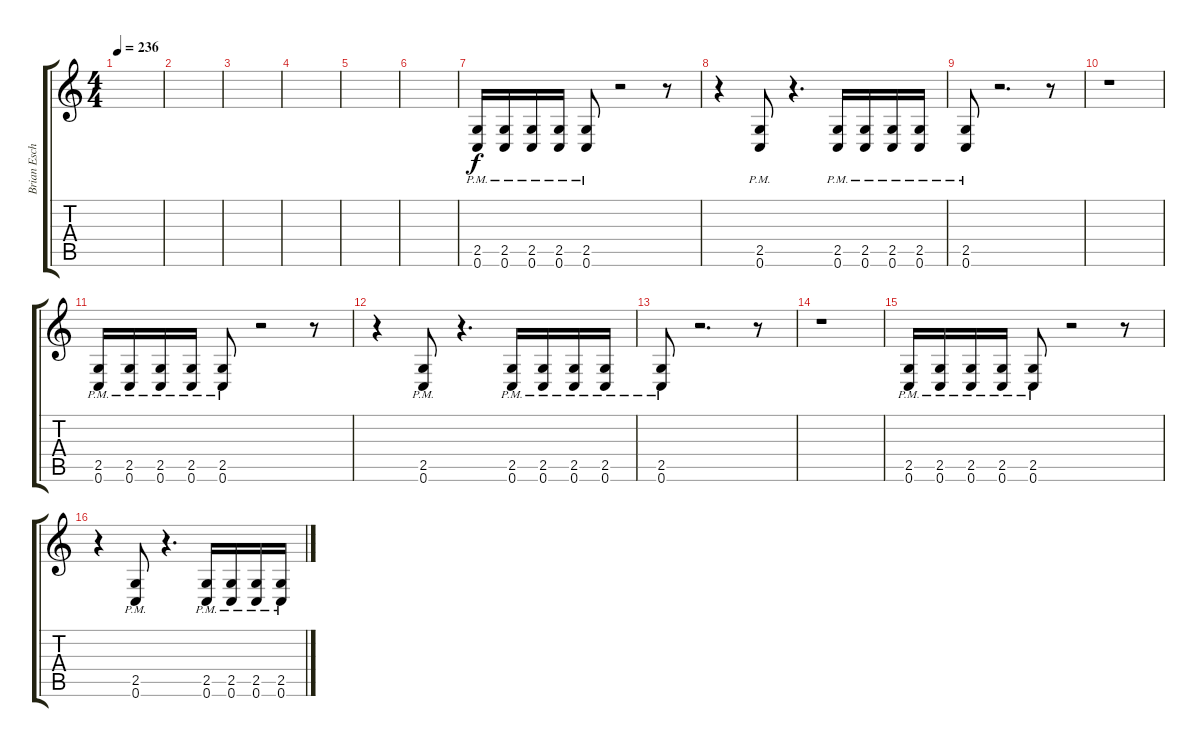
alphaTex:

\track ("Brian Eschbach (Guitar Harmize./Additi.)" "Brian Esch") {instrument distortionguitar}
\staff {score tabs}
\tuning (C4 G3 Eb3 Bb2 F2 C2) {hide}
\ts (4 4)
\tempo 236
\clef g2
\ks c
|
|
|
|
|
|
(2.5{pm} 0.6{pm}).16 (2.5{pm} 0.6{pm}).16 (2.5{pm} 0.6{pm}).16 (2.5{pm} 0.6{pm}).16 (2.5{pm} 0.6{pm}).8 r.2 r.8 |
r.4 (2.5{pm} 0.6{pm}).8 r.4{d} (2.5{pm} 0.6{pm}).16 (2.5{pm} 0.6{pm}).16 (2.5{pm} 0.6{pm}).16 (2.5{pm} 0.6{pm}).16 |
(2.5{pm} 0.6{pm}).8 r.2{d} r.8 |
r.1 |
(2.5{pm} 0.6{pm}).16 (2.5{pm} 0.6{pm}).16 (2.5{pm} 0.6{pm}).16 (2.5{pm} 0.6{pm}).16 (2.5{pm} 0.6{pm}).8 r.2 r.8 |
r.4 (2.5{pm} 0.6{pm}).8 r.4{d} (2.5{pm} 0.6{pm}).16 (2.5{pm} 0.6{pm}).16 (2.5{pm} 0.6{pm}).16 (2.5{pm} 0.6{pm}).16 |
(2.5{pm} 0.6{pm}).8 r.2{d} r.8 |
r.1 |
(2.5{pm} 0.6{pm}).16 (2.5{pm} 0.6{pm}).16 (2.5{pm} 0.6{pm}).16 (2.5{pm} 0.6{pm}).16 (2.5{pm} 0.6{pm}).8 r.2 r.8 |
r.4 (2.5{pm} 0.6{pm}).8 r.4{d} (2.5{pm} 0.6{pm}).16 (2.5{pm} 0.6{pm}).16 (2.5{pm} 0.6{pm}).16 (2.5{pm} 0.6{pm}).16
